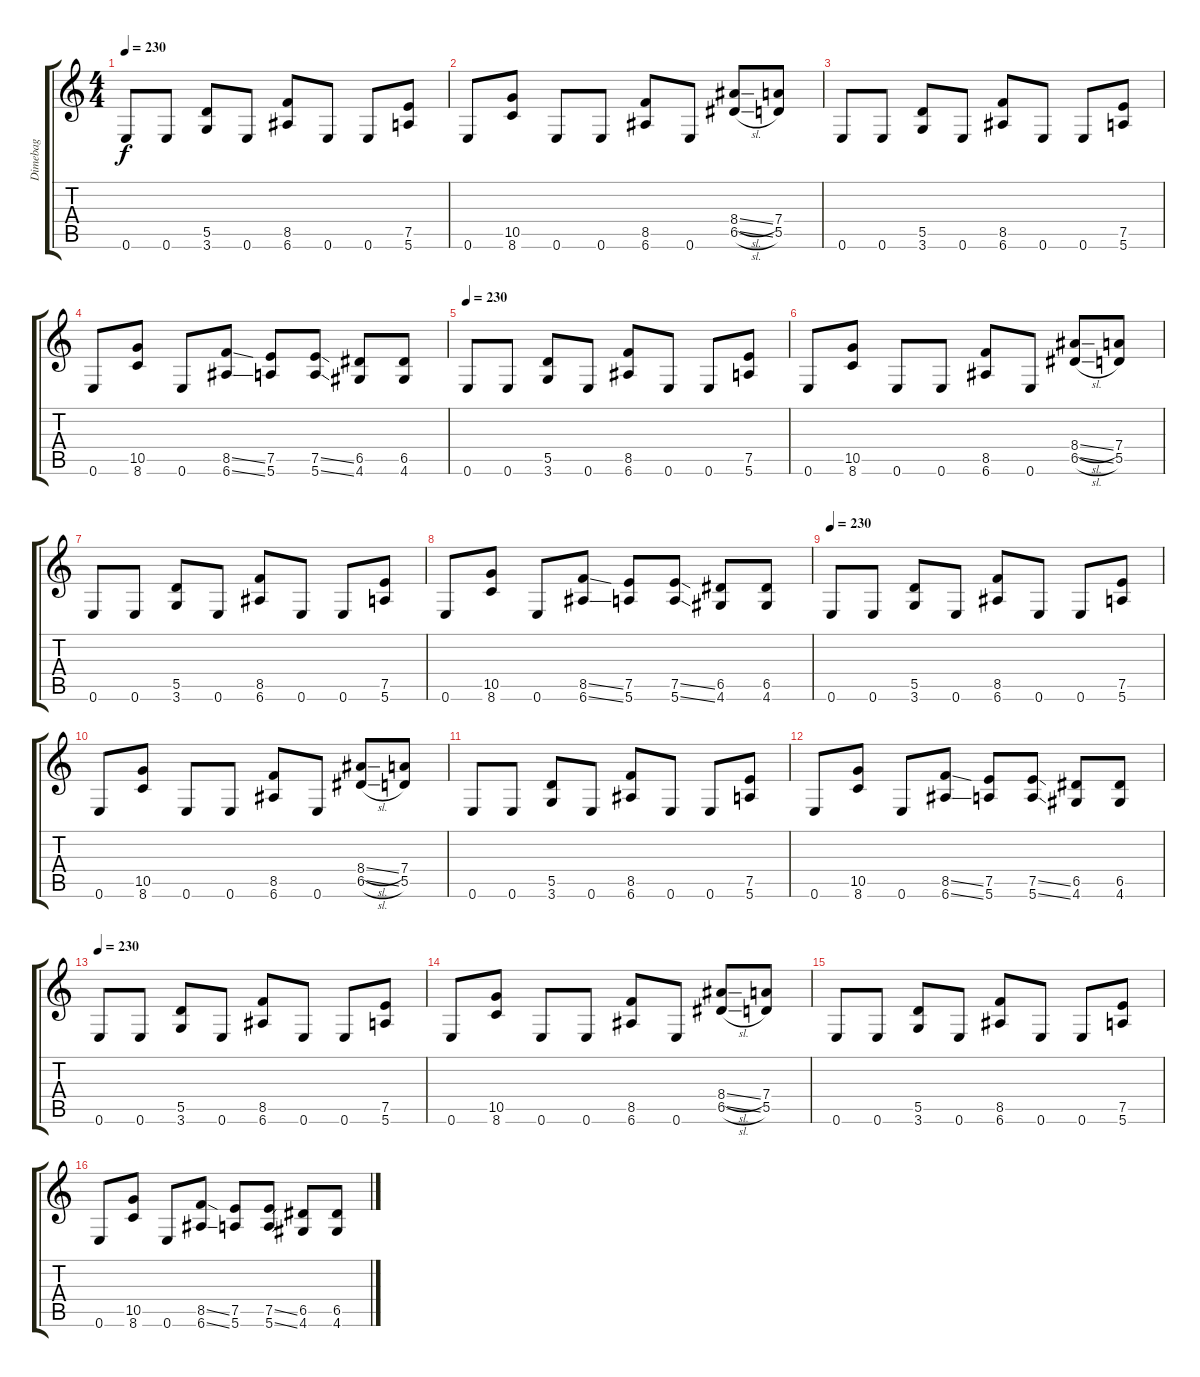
\track ("Dimebag" "Dimebag") {instrument distortionguitar}
\staff {score tabs}
\tuning (E4 B3 G3 D3 A2 E2) {hide}
\ts (4 4)
\tempo 230
\clef g2
\ks c
0.6.8{dy f} 0.6.8 (5.5 3.6).8 0.6.8 (8.5 6.6).8 0.6.8 0.6.8 (7.5 5.6).8 |
0.6.8 (10.5 8.6).8 0.6.8 0.6.8 (8.5 6.6).8 0.6.8 (8.4{sl} 6.5{sl}).8 (7.4 5.5).8 |
0.6.8 0.6.8 (5.5 3.6).8 0.6.8 (8.5 6.6).8 0.6.8 0.6.8 (7.5 5.6).8 |
0.6.8 (10.5 8.6).8 0.6.8 (8.5{ss} 6.6{ss}).8 (7.5 5.6).8 (7.5{ss} 5.6{ss}).8 (6.5 4.6).8 (6.5 4.6).8 |
\tempo 230
0.6.8 0.6.8 (5.5 3.6).8 0.6.8 (8.5 6.6).8 0.6.8 0.6.8 (7.5 5.6).8 |
0.6.8 (10.5 8.6).8 0.6.8 0.6.8 (8.5 6.6).8 0.6.8 (8.4{sl} 6.5{sl}).8 (7.4 5.5).8 |
0.6.8 0.6.8 (5.5 3.6).8 0.6.8 (8.5 6.6).8 0.6.8 0.6.8 (7.5 5.6).8 |
0.6.8 (10.5 8.6).8 0.6.8 (8.5{ss} 6.6{ss}).8 (7.5 5.6).8 (7.5{ss} 5.6{ss}).8 (6.5 4.6).8 (6.5 4.6).8 |
\tempo 230
0.6.8 0.6.8 (5.5 3.6).8 0.6.8 (8.5 6.6).8 0.6.8 0.6.8 (7.5 5.6).8 |
0.6.8 (10.5 8.6).8 0.6.8 0.6.8 (8.5 6.6).8 0.6.8 (8.4{sl} 6.5{sl}).8 (7.4 5.5).8 |
0.6.8 0.6.8 (5.5 3.6).8 0.6.8 (8.5 6.6).8 0.6.8 0.6.8 (7.5 5.6).8 |
0.6.8 (10.5 8.6).8 0.6.8 (8.5{ss} 6.6{ss}).8 (7.5 5.6).8 (7.5{ss} 5.6{ss}).8 (6.5 4.6).8 (6.5 4.6).8 |
\tempo 230
0.6.8 0.6.8 (5.5 3.6).8 0.6.8 (8.5 6.6).8 0.6.8 0.6.8 (7.5 5.6).8 |
0.6.8 (10.5 8.6).8 0.6.8 0.6.8 (8.5 6.6).8 0.6.8 (8.4{sl} 6.5{sl}).8 (7.4 5.5).8 |
0.6.8 0.6.8 (5.5 3.6).8 0.6.8 (8.5 6.6).8 0.6.8 0.6.8 (7.5 5.6).8 |
0.6.8 (10.5 8.6).8 0.6.8 (8.5{ss} 6.6{ss}).8 (7.5 5.6).8 (7.5{ss} 5.6{ss}).8 (6.5 4.6).8 (6.5 4.6).8
